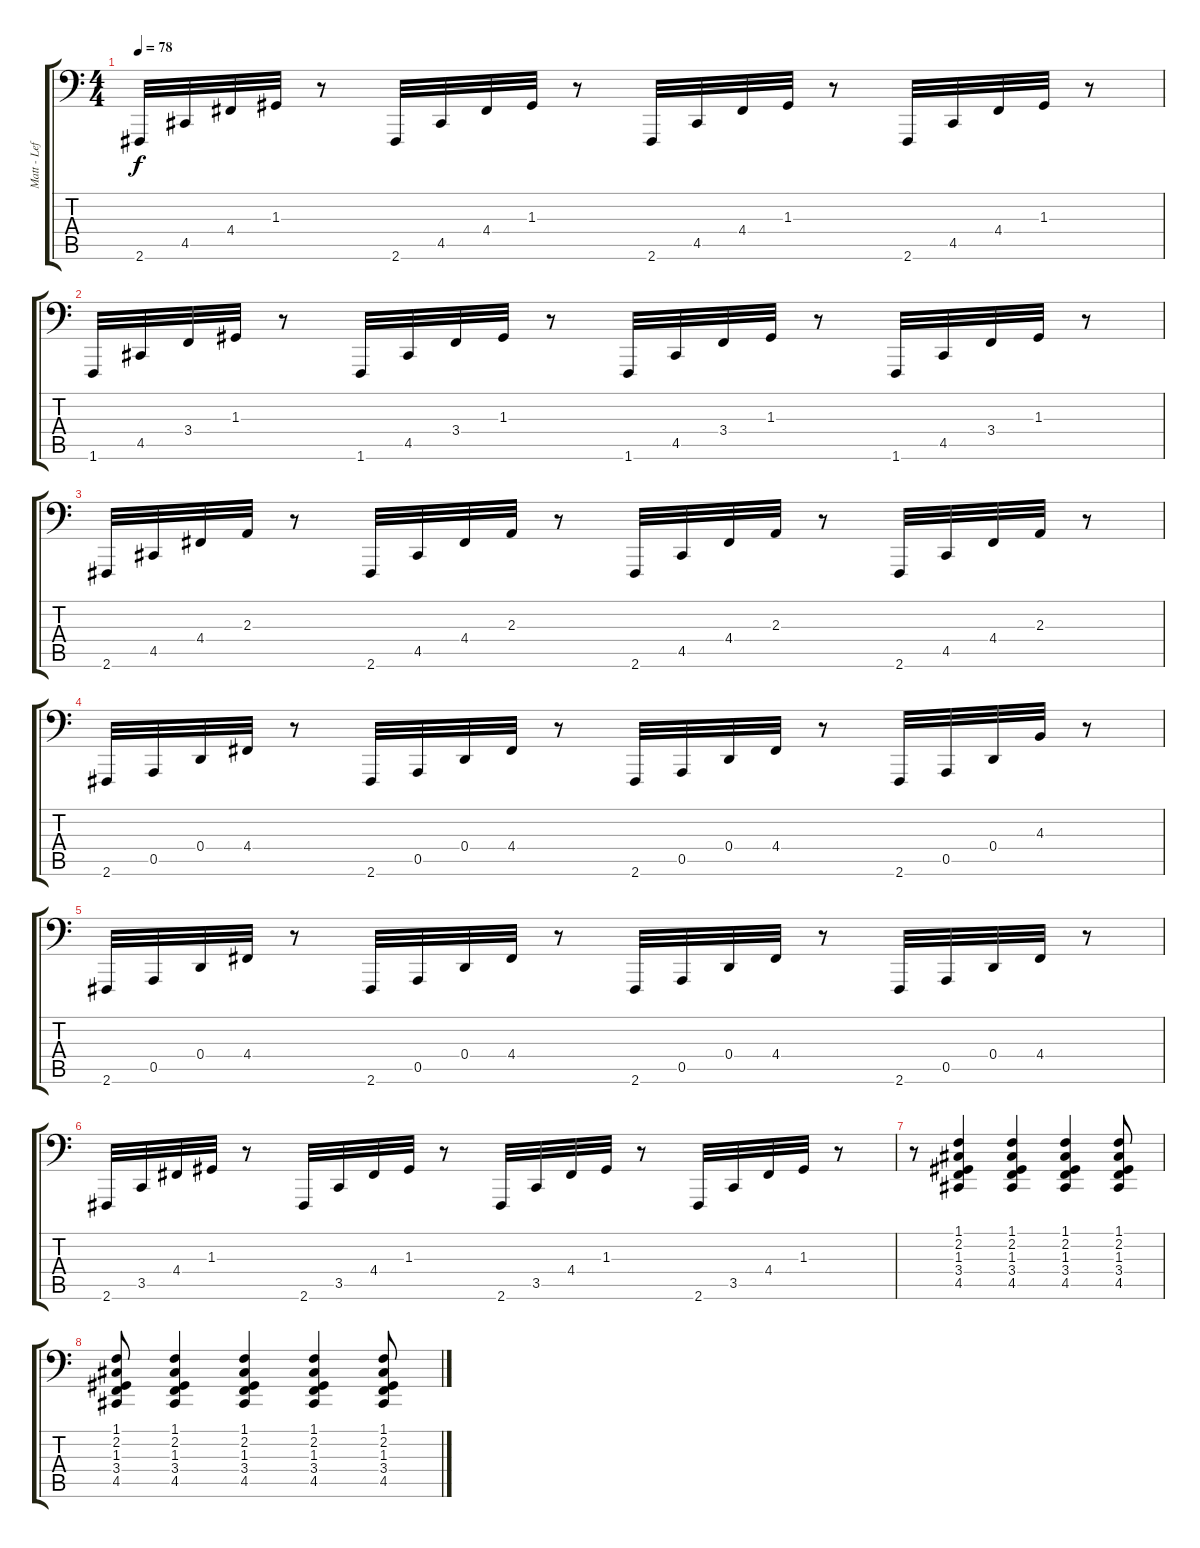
\track ("Matt - Left Hand" "Matt - Lef") {instrument acousticgrandpiano}
\staff {score tabs}
\tuning (E3 B2 G2 D2 A1 E1) {hide}
\ts (4 4)
\tempo 78
\clef f4
\ks c
2.6.32{dy f} 4.5.32 4.4.32 1.3.32 r.8 2.6.32 4.5.32 4.4.32 1.3.32 r.8 2.6.32 4.5.32 4.4.32 1.3.32 r.8 2.6.32 4.5.32 4.4.32 1.3.32 r.8 |
1.6.32 4.5.32 3.4.32 1.3.32 r.8 1.6.32 4.5.32 3.4.32 1.3.32 r.8 1.6.32 4.5.32 3.4.32 1.3.32 r.8 1.6.32 4.5.32 3.4.32 1.3.32 r.8 |
2.6.32 4.5.32 4.4.32 2.3.32 r.8 2.6.32 4.5.32 4.4.32 2.3.32 r.8 2.6.32 4.5.32 4.4.32 2.3.32 r.8 2.6.32 4.5.32 4.4.32 2.3.32 r.8 |
2.6.32 0.5.32 0.4.32 4.4.32 r.8 2.6.32 0.5.32 0.4.32 4.4.32 r.8 2.6.32 0.5.32 0.4.32 4.4.32 r.8 2.6.32 0.5.32 0.4.32 4.3.32 r.8 |
2.6.32 0.5.32 0.4.32 4.4.32 r.8 2.6.32 0.5.32 0.4.32 4.4.32 r.8 2.6.32 0.5.32 0.4.32 4.4.32 r.8 2.6.32 0.5.32 0.4.32 4.4.32 r.8 |
2.6.32{volume 9} 3.5.32 4.4.32 1.3.32 r.8 2.6.32 3.5.32 4.4.32 1.3.32 r.8 2.6.32 3.5.32 4.4.32 1.3.32 r.8 2.6.32 3.5.32 4.4.32 1.3.32 r.8 |
r.8{volume 11 instrument acousticgrandpiano} (1.1 2.2 1.3 3.4 4.5).4 (1.1 2.2 1.3 3.4 4.5).4 (1.1 2.2 1.3 3.4 4.5).4 (1.1 2.2 1.3 3.4 4.5).8 |
(1.1 2.2 1.3 3.4 4.5).8 (1.1 2.2 1.3 3.4 4.5).4 (1.1 2.2 1.3 3.4 4.5).4 (1.1 2.2 1.3 3.4 4.5).4 (1.1 2.2 1.3 3.4 4.5).8
